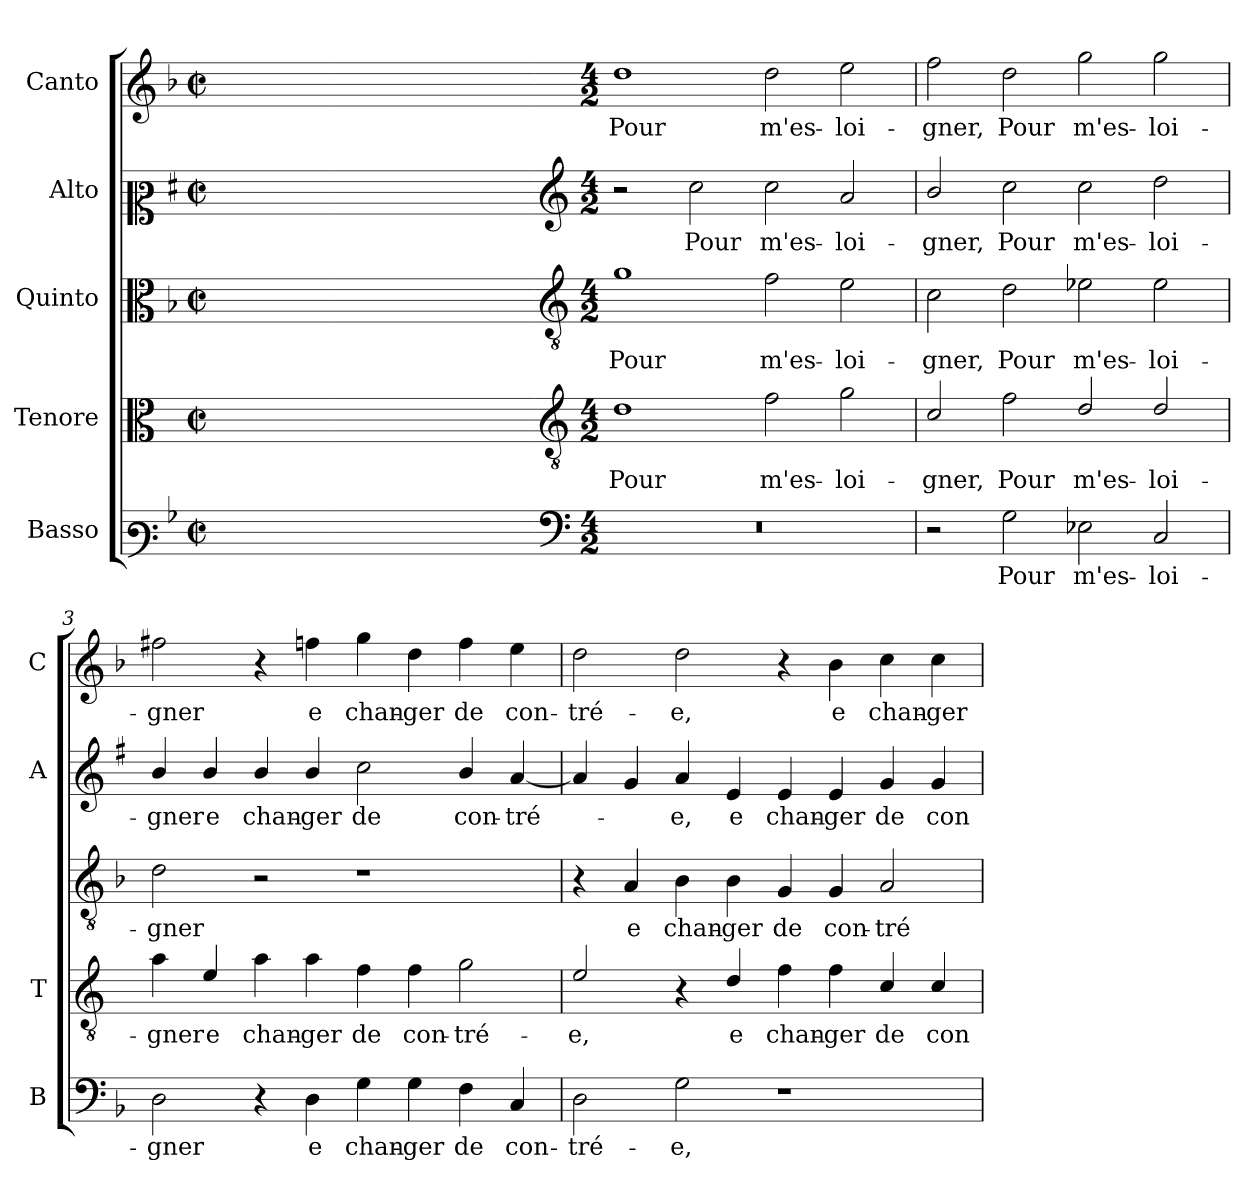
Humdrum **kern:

**kern	**text	**kern	**text	**kern	**text	**kern	**text	**kern	**text
*part5	*part5	*part4	*part4	*part3	*part3	*part2	*part2	*part1	*part1
*staff5	*staff5	*staff4	*staff4	*staff3	*staff3	*staff2	*staff2	*staff1	*staff1
*I"Basso	*	*I"Tenore	*	*I"Quinto	*	*I"Alto	*	*I"Canto	*
*I'B	*	*I'T	*	*	*	*I'A	*	*I'C	*
*clefF3	*	*clefC3	*	*clefC3	*	*clefC2	*	*clefG2	*
*	*	*ITrd4c7	*	*	*	*ITrd1c2	*	*	*
*k[b-]	*	*k[b-]	*	*k[b-]	*	*k[b-]	*	*k[b-]	*
*F:	*	*F:	*	*F:	*	*F:	*	*F:	*
*M2/2	*	*M2/2	*	*M2/2	*	*M2/2	*	*M2/2	*
*met(c|)	*	*met(c|)	*	*met(c|)	*	*met(c|)	*	*met(c|)	*
=	=	=	=	=	=	=	=	=	=
1ryy	.	1ryy	.	1ryy	.	1ryy	.	1ryy	.
=1X-	=1X-	=1X-	=1X-	=1X-	=1X-	=1X-	=1X-	=1X-	=1X-
4ryy	.	4ryy	.	4ryy	.	4ryy	.	4ryy	.
4ryy	.	4ryy	.	4ryy	.	4ryy	.	4ryy	.
4ryy	.	4ryy	.	4ryy	.	4ryy	.	4ryy	.
4ryy	.	4ryy	.	4ryy	.	4ryy	.	4ryy	.
=1-	=1-	=1-	=1-	=1-	=1-	=1-	=1-	=1-	=1-
*clefF4	*	*clefGv2	*	*clefGv2	*	*clefG2	*	*	*
*M4/2	*	*M4/2	*	*M4/2	*	*M4/2	*	*M4/2	*
!	!	!	!LO:LY:b	!	!LO:LY:b	!	!	!	!LO:LY:b
0r	.	1G	Pour	1g	Pour	2r	.	1dd	Pour
!	!	!	!	!	!	!	!LO:LY:b	!	!
.	.	.	.	.	.	2b-\	Pour	.	.
!	!	!	!LO:LY:b	!	!LO:LY:b	!	!LO:LY:b	!	!LO:LY:b
.	.	2B-\	m'es-	2f\	m'es-	2b-\	m'es-	2dd\	m'es-
!	!	!	!LO:LY:b	!	!LO:LY:b	!	!LO:LY:b	!	!LO:LY:b
.	.	2c\	-loi-	2e\	-loi-	2g/	-loi-	2ee\	-loi-
=2	=2	=2	=2	=2	=2	=2	=2	=2	=2
!	!	!	!LO:LY:b	!	!LO:LY:b	!	!LO:LY:b	!	!LO:LY:b
2r	.	2F/	-gner,	2c\	-gner,	2a/	-gner,	2ff\	-gner,
!	!LO:LY:b	!	!LO:LY:b	!	!LO:LY:b	!	!LO:LY:b	!	!LO:LY:b
2G\	Pour	2B-\	Pour	2d\	Pour	2b-\	Pour	2dd\	Pour
!	!LO:LY:b	!	!LO:LY:b	!	!LO:LY:b	!	!LO:LY:b	!	!LO:LY:b
2E-X\	m'es-	2G/	m'es-	2e-X\	m'es-	2b-\	m'es-	2gg\	m'es-
!	!LO:LY:b	!	!LO:LY:b	!	!LO:LY:b	!	!LO:LY:b	!	!LO:LY:b
2C/	-loi-	2G/	-loi-	2e-\	-loi-	2cc\	-loi-	2gg\	-loi-
=3	=3	=3	=3	=3	=3	=3	=3	=3	=3
!	!LO:LY:b	!	!LO:LY:b	!	!LO:LY:b	!	!LO:LY:b	!	!LO:LY:b
2D\	-gner	4d\	-gner	2d\	-gner	4a/	-gner	2ff#X\	-gner
!	!	!	!LO:LY:b	!	!	!	!LO:LY:b	!	!
.	.	4A/	e	.	.	4a/	e	.	.
!	!	!	!LO:LY:b	!	!	!	!LO:LY:b	!	!
4r	.	4d\	chan-	2r	.	4a/	chan-	4r	.
!	!LO:LY:b	!	!LO:LY:b	!	!	!	!LO:LY:b	!	!LO:LY:b
4D\	e	4d\	-ger	.	.	4a/	-ger	4ffn\	e
!	!LO:LY:b	!	!LO:LY:b	!	!	!	!LO:LY:b	!	!LO:LY:b
4G\	chan-	4B-\	de	1r	.	2b-\	de	4gg\	chan-
!	!LO:LY:b	!	!LO:LY:b	!	!	!	!	!	!LO:LY:b
4G\	-ger	4B-\	con-	.	.	.	.	4dd\	-ger
!	!LO:LY:b	!	!LO:LY:b	!	!	!	!LO:LY:b	!	!LO:LY:b
4F\	de	2c\	-tré-	.	.	4a/	con-	4ff\	de
!	!LO:LY:b	!	!	!	!	!	!LO:LY:b	!	!LO:LY:b
4C/	con-	.	.	.	.	[4g/	-tré-	4ee\	con-
!!LO:LB:g=z
=4	=4	=4	=4	=4	=4	=4	=4	=4	=4
!	!LO:LY:b	!	!LO:LY:b	!	!	!	!	!	!LO:LY:b
2D\	-tré-	2A/	-e,	4r	.	4g/]	.	2dd\	-tré-
!	!	!	!	!	!LO:LY:b	!	!	!	!
.	.	.	.	4A/	e	4f/	.	.	.
!	!LO:LY:b	!	!	!	!LO:LY:b	!	!LO:LY:b	!	!LO:LY:b
2G\	-e,	4r	.	4B-\	chan-	4g/	-e,	2dd\	-e,
!	!	!	!LO:LY:b	!	!LO:LY:b	!	!LO:LY:b	!	!
.	.	4G/	e	4B-\	-ger	4d/	e	.	.
!	!	!	!LO:LY:b	!	!LO:LY:b	!	!LO:LY:b	!	!
1r	.	4B-\	chan-	4G/	de	4d/	chan-	4r	.
!	!	!	!LO:LY:b	!	!LO:LY:b	!	!LO:LY:b	!	!LO:LY:b
.	.	4B-\	-ger	4G/	con-	4d/	-ger	4b-\	e
!	!	!	!LO:LY:b	!	!LO:LY:b	!	!LO:LY:b	!	!LO:LY:b
.	.	4F/	de	2A/	-tré-	4f/	de	4cc\	chan-
!	!	!	!LO:LY:b	!	!	!	!LO:LY:b	!	!LO:LY:b
.	.	4F/	con-	.	.	4f/	con-	4cc\	-ger
=	=	=	=	=	=	=	=	=	=
*-	*-	*-	*-	*-	*-	*-	*-	*-	*-
